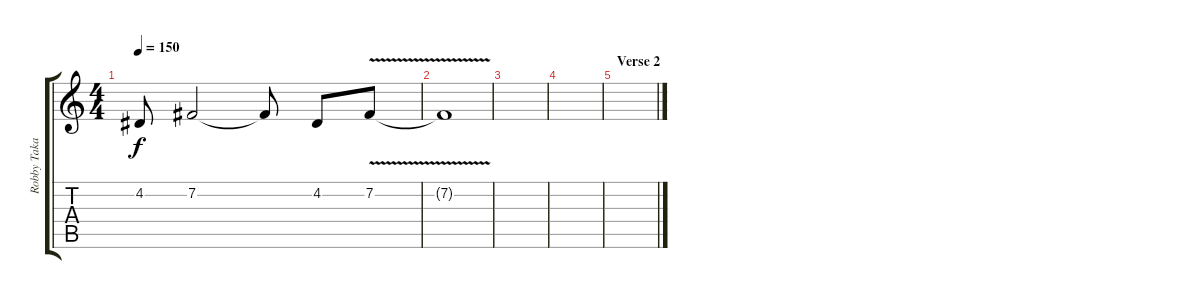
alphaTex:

\track ("Robby Takac - Backin' Voice" "Robby Taka") {instrument choiraahs}
\staff {score tabs}
\tuning (E4 B3 G3 D3 A2 E2) {hide}
\ts (4 4)
\tempo 150
\clef g2
\ks c
4.2.8{dy f} 7.2.2 7.2{t}.8 4.2.8 7.2{v}.8 |
7.2{t}.1 |
|
|
\section ("" "Verse 2")
